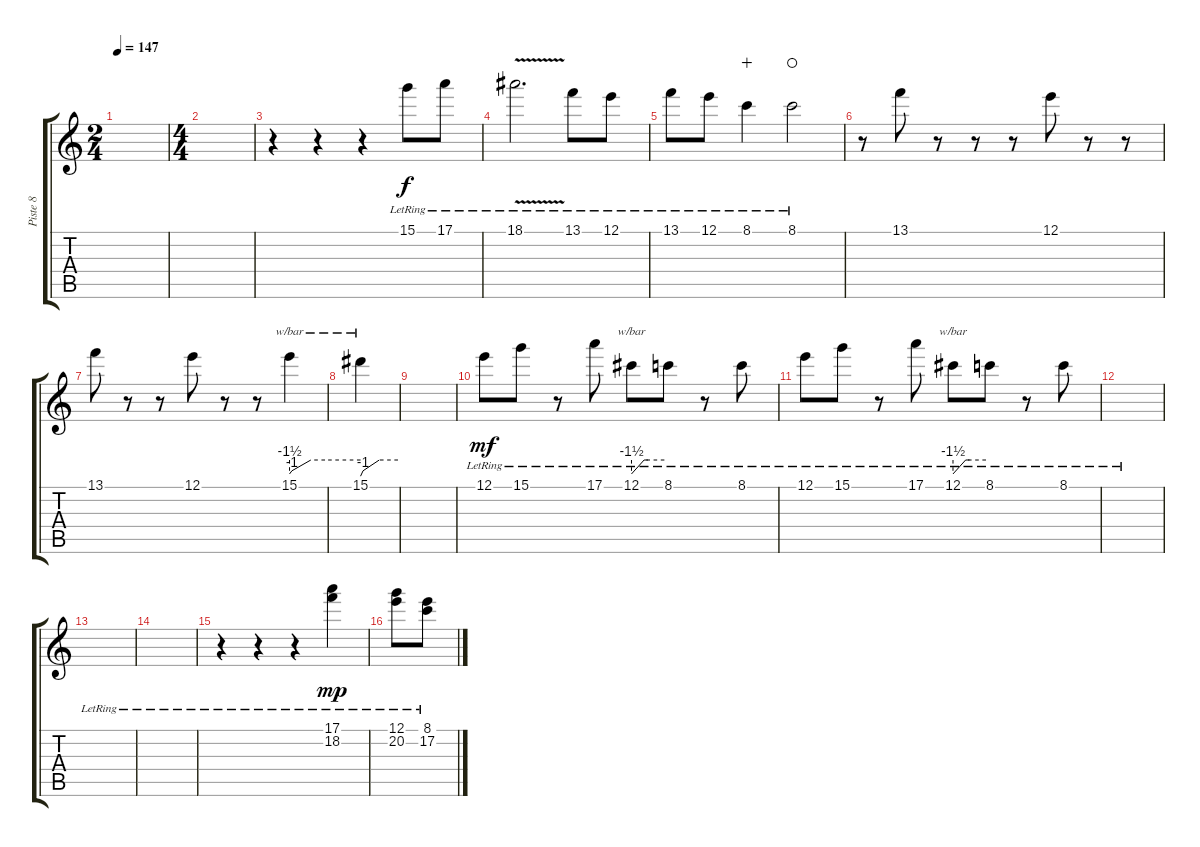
\track ("Piste 8" "Piste 8") {instrument overdrivenguitar}
\staff {score tabs}
\tuning (E4 B3 G3 D3 A2 E2) {hide}
\ts (2 4)
\tempo 147
\clef g2
\ks c
|
\ts (4 4)
|
r.4 r.4 r.4 15.1{lr}.8 17.1{lr}.8 |
18.1{v lr}.2{d} 13.1{lr}.8 12.1{lr}.8 |
13.1{lr}.8 12.1{lr}.8 8.1{lr}.4{wahc} 8.1{lr}.2{waho} |
r.8 13.1.8{dy f} r.8 r.8 r.8 12.1.8 r.8 r.8 |
13.1.8 r.8 r.8 12.1.8 r.8 r.8 15.1.4{tbe (custom default 0 -6 2 -4 18 0 30 0 60 0)} |
15.1.4{tbe (custom default 0 -8 4 -4 30 0 60 0)} |
|
12.1{lr}.8{dy mf} 15.1{lr}.8 r.8 17.1{lr}.8 12.1{lr}.8{tbe (custom default 0 -6 23 0 30 0 60 0)} 8.1{lr}.8 r.8 8.1{lr}.8 |
12.1{lr}.8 15.1{lr}.8 r.8 17.1{lr}.8 12.1{lr}.8{tbe (custom default 0 -6 23 0 30 0 60 0)} 8.1{lr}.8 r.8 8.1{lr}.8 |
|
|
|
r.4 r.4 r.4 (17.1{lr} 18.2{lr}).4{dy mp} |
(12.1{lr} 20.2{lr}).8 (8.1{lr} 17.2{lr}).8
